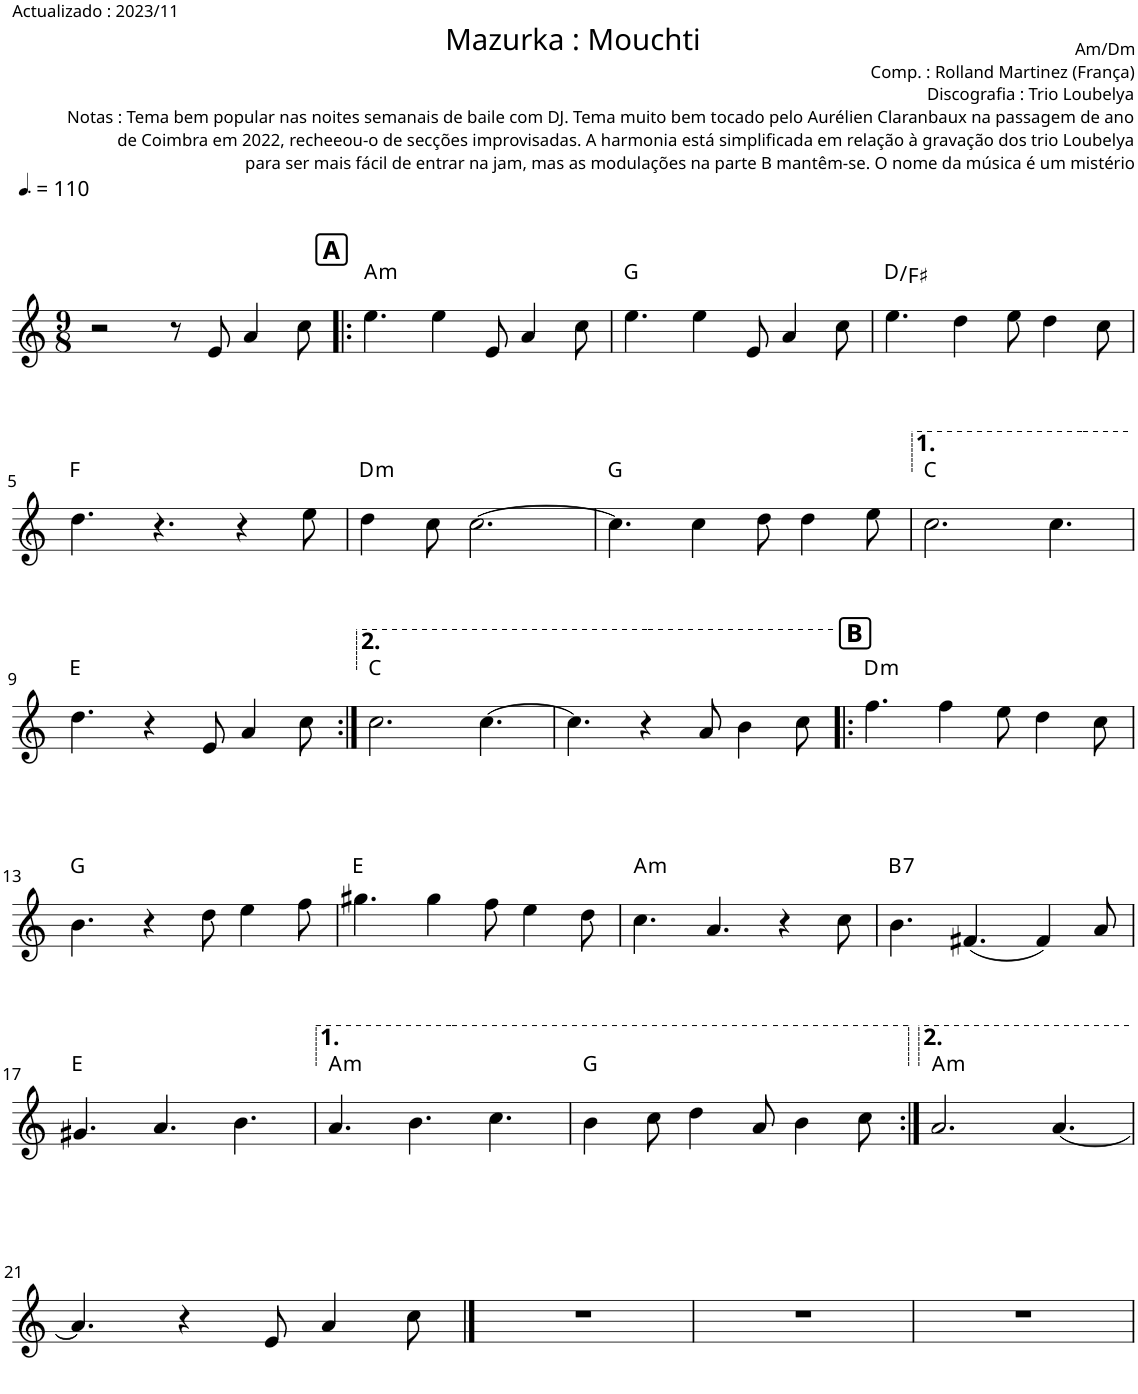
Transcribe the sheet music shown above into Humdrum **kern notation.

**kern	**harte
*part1	*part1
*staff1	*
*I"Piano	*
*I'Pno.	*
*clefG2	*
*k[]	*
*M9/8	*
*MM165	*
=1	=1
2r	.
8r	.
8e/	.
4a/	.
8cc\	.
!!LO:REH:place=s1:a:B:cj:fs=12:t=A
=2!|:	=2!|:
!	!LO:H:kt=m
4.ee\	A:min
4ee\	.
8e/	.
4a/	.
8cc\	.
=3	=3
4.ee\	G:maj
4ee\	.
8e/	.
4a/	.
8cc\	.
=4	=4
4.ee\	D:maj/3
4dd\	.
8ee\	.
4dd\	.
8cc\	.
!!LO:LB:g=z
=5	=5
4.dd\	F:maj
4.r	.
4r	.
8ee\	.
=6	=6
!	!LO:H:kt=m
4dd\	D:min
8cc\	.
[2.cc\	.
=7	=7
4.cc\]	G:maj
4cc\	.
8dd\	.
4dd\	.
8ee\	.
=8	=8
2.cc\	C:maj
4.cc\	.
!!LO:LB:g=z
=9	=9
4.dd\	E:maj
4r	.
8e/	.
4a/	.
8cc\	.
=10:|!	=10:|!
2.cc\	C:maj
[4.cc\	.
=11	=11
4.cc\]	.
4r	.
8a/	.
4b\	.
8cc\	.
!!LO:REH:place=s1:a:B:cj:fs=12:t=B
=12!|:	=12!|:
!	!LO:H:kt=m
4.ff\	D:min
4ff\	.
8ee\	.
4dd\	.
8cc\	.
!!LO:LB:g=z
=13	=13
4.b\	G:maj
4r	.
8dd\	.
4ee\	.
8ff\	.
=14	=14
4.gg#X\	E:maj
4gg#\	.
8ff\	.
4ee\	.
8dd\	.
=15	=15
!	!LO:H:kt=m
4.cc\	A:min
4.a/	.
4r	.
8cc\	.
=16	=16
!	!LO:H:kt=7
4.b\	B:7
(4.f#X/	.
4f#/)	.
8a/	.
!!LO:LB:g=z
=17	=17
4.g#X/	E:maj
4.a/	.
4.b\	.
=18	=18
!	!LO:H:kt=m
4.a/	A:min
4.b\	.
4.cc\	.
=19	=19
4b\	G:maj
8cc\	.
4dd\	.
8a/	.
4b\	.
8cc\	.
=20:|!	=20:|!
!	!LO:H:kt=m
2.a/	A:min
[4.a/	.
!!LO:LB:g=z
=21	=21
4.a/]	.
4r	.
8e/	.
4a/	.
8cc\	.
==22	==22
8%9r	.
=23	=23
8%9r	.
=24	=24
8%9r	.
=	=
*-	*-
